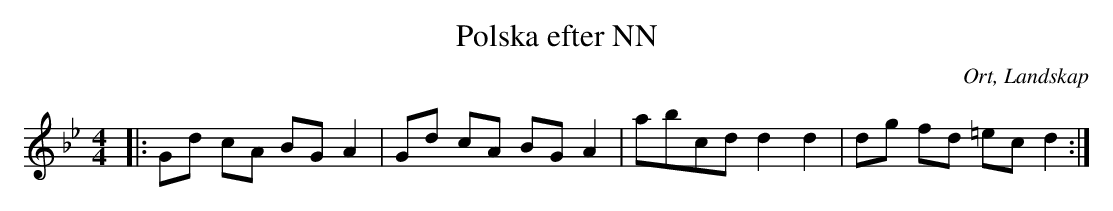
X:1
T:Polska efter NN
O:Ort, Landskap
M:4/4
L:1/8
K:Gm
|: Gd cA BG A2 | Gd cA BG A2 | abcd d2 d2 | dg fd =ec d2:|
